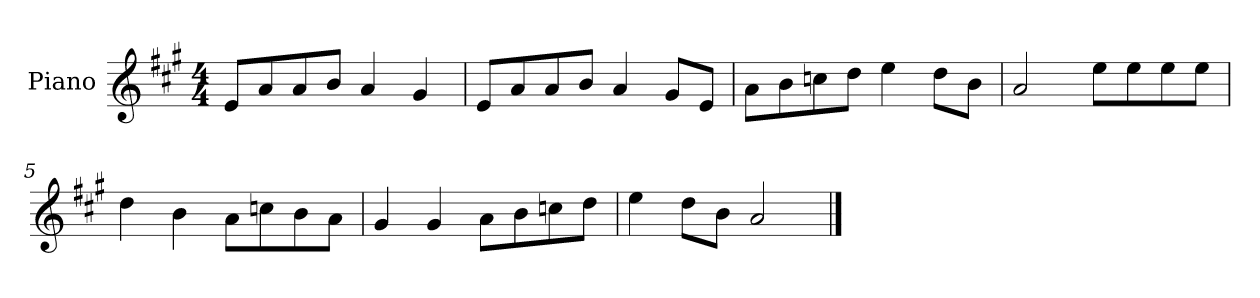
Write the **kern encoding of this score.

**kern
*part1
*staff1
*I"Piano
*I'P-no
*clefG2
*k[f#c#g#]
*M4/4
*MM90
=1
8e/L
8a/
8a/
8b/J
4a/
4g#/
=2
8e/L
8a/
8a/
8b/J
4a/
8g#/L
8e/J
=3
8a\L
8b\
8ccn\
8dd\J
4ee\
8dd\L
8b\J
=4
2a/
8ee\L
8ee\
8ee\
8ee\J
=5
4dd\
4b\
8a\L
8ccn\
8b\
8a\J
!!LO:LB:g=z
=6
4g#/
4g#/
8a\L
8b\
8ccn\
8dd\J
=7
4ee\
8dd\L
8b\J
2a/
==
*-
